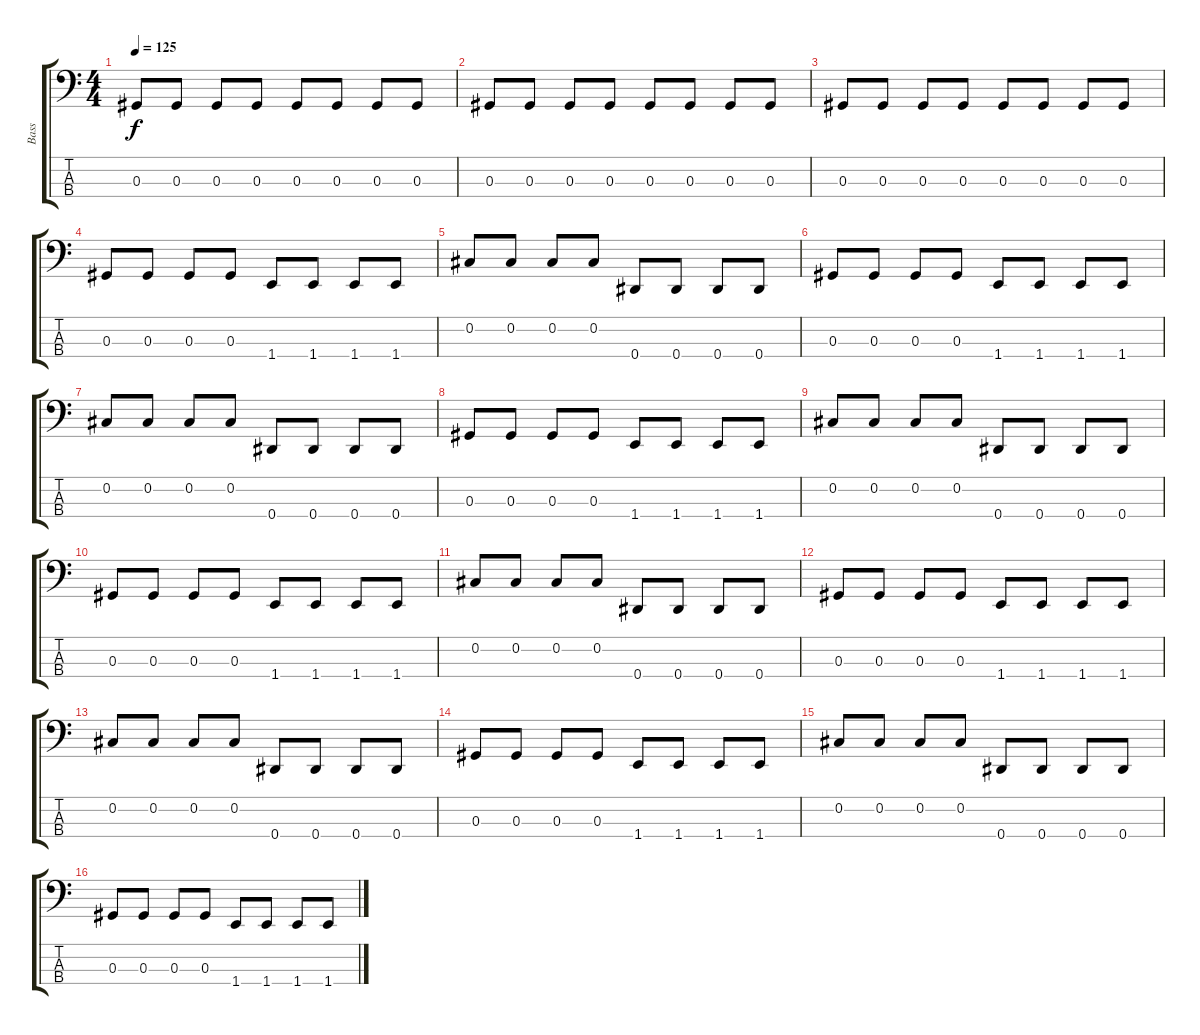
\track ("Bass" "Bass") {instrument electricbassfinger}
\staff {score tabs}
\tuning (Gb2 Db2 Ab1 Eb1) {hide}
\ts (4 4)
\tempo 125
\clef f4
\ks c
0.3.8{dy f} 0.3.8 0.3.8 0.3.8 0.3.8 0.3.8 0.3.8 0.3.8 |
0.3.8 0.3.8 0.3.8 0.3.8 0.3.8 0.3.8 0.3.8 0.3.8 |
0.3.8 0.3.8 0.3.8 0.3.8 0.3.8 0.3.8 0.3.8 0.3.8 |
0.3.8 0.3.8 0.3.8 0.3.8 1.4.8 1.4.8 1.4.8 1.4.8 |
0.2.8 0.2.8 0.2.8 0.2.8 0.4.8 0.4.8 0.4.8 0.4.8 |
0.3.8 0.3.8 0.3.8 0.3.8 1.4.8 1.4.8 1.4.8 1.4.8 |
0.2.8 0.2.8 0.2.8 0.2.8 0.4.8 0.4.8 0.4.8 0.4.8 |
0.3.8 0.3.8 0.3.8 0.3.8 1.4.8 1.4.8 1.4.8 1.4.8 |
0.2.8 0.2.8 0.2.8 0.2.8 0.4.8 0.4.8 0.4.8 0.4.8 |
0.3.8 0.3.8 0.3.8 0.3.8 1.4.8 1.4.8 1.4.8 1.4.8 |
0.2.8 0.2.8 0.2.8 0.2.8 0.4.8 0.4.8 0.4.8 0.4.8 |
0.3.8 0.3.8 0.3.8 0.3.8 1.4.8 1.4.8 1.4.8 1.4.8 |
0.2.8 0.2.8 0.2.8 0.2.8 0.4.8 0.4.8 0.4.8 0.4.8 |
0.3.8 0.3.8 0.3.8 0.3.8 1.4.8 1.4.8 1.4.8 1.4.8 |
0.2.8 0.2.8 0.2.8 0.2.8 0.4.8 0.4.8 0.4.8 0.4.8 |
0.3.8 0.3.8 0.3.8 0.3.8 1.4.8 1.4.8 1.4.8 1.4.8
